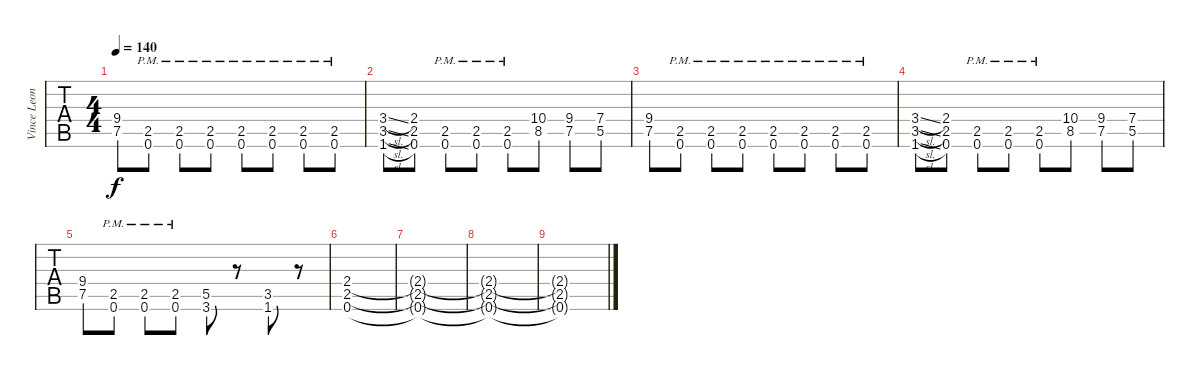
\track ("Vince Leonardo" "Vince Leon") {instrument distortionguitar}
\staff {tabs}
\tuning (E4 B3 G3 D3 A2 E2) {hide}
\ts (4 4)
\tempo 140
\clef g2
\ks c
(9.4 7.5).8{dy f} (2.5{pm} 0.6{pm}).8 (2.5{pm} 0.6{pm}).8 (2.5{pm} 0.6{pm}).8 (2.5{pm} 0.6{pm}).8 (2.5{pm} 0.6{pm}).8 (2.5{pm} 0.6{pm}).8 (2.5{pm} 0.6{pm}).8 |
(3.4{sl} 3.5{sl} 1.6{sl}).8 (2.4 2.5 0.6).8 (2.5{pm} 0.6{pm}).8 (2.5{pm} 0.6{pm}).8 (2.5{pm} 0.6{pm}).8 (10.4 8.5).8 (9.4 7.5).8 (7.4 5.5).8 |
(9.4 7.5).8 (2.5{pm} 0.6{pm}).8 (2.5{pm} 0.6{pm}).8 (2.5{pm} 0.6{pm}).8 (2.5{pm} 0.6{pm}).8 (2.5{pm} 0.6{pm}).8 (2.5{pm} 0.6{pm}).8 (2.5{pm} 0.6{pm}).8 |
(3.4{sl} 3.5{sl} 1.6{sl}).8 (2.4 2.5 0.6).8 (2.5{pm} 0.6{pm}).8 (2.5{pm} 0.6{pm}).8 (2.5{pm} 0.6{pm}).8 (10.4 8.5).8 (9.4 7.5).8 (7.4 5.5).8 |
(9.4 7.5).8 (2.5{pm} 0.6{pm}).8 (2.5{pm} 0.6{pm}).8 (2.5{pm} 0.6{pm}).8 (5.5 3.6).8 r.8 (3.5 1.6).8 r.8 |
(2.4 2.5 0.6).1 |
(2.4{t} 2.5{t} 0.6{t}).1 |
(2.4{t} 2.5{t} 0.6{t}).1 |
(2.4{t} 2.5{t} 0.6{t}).1
